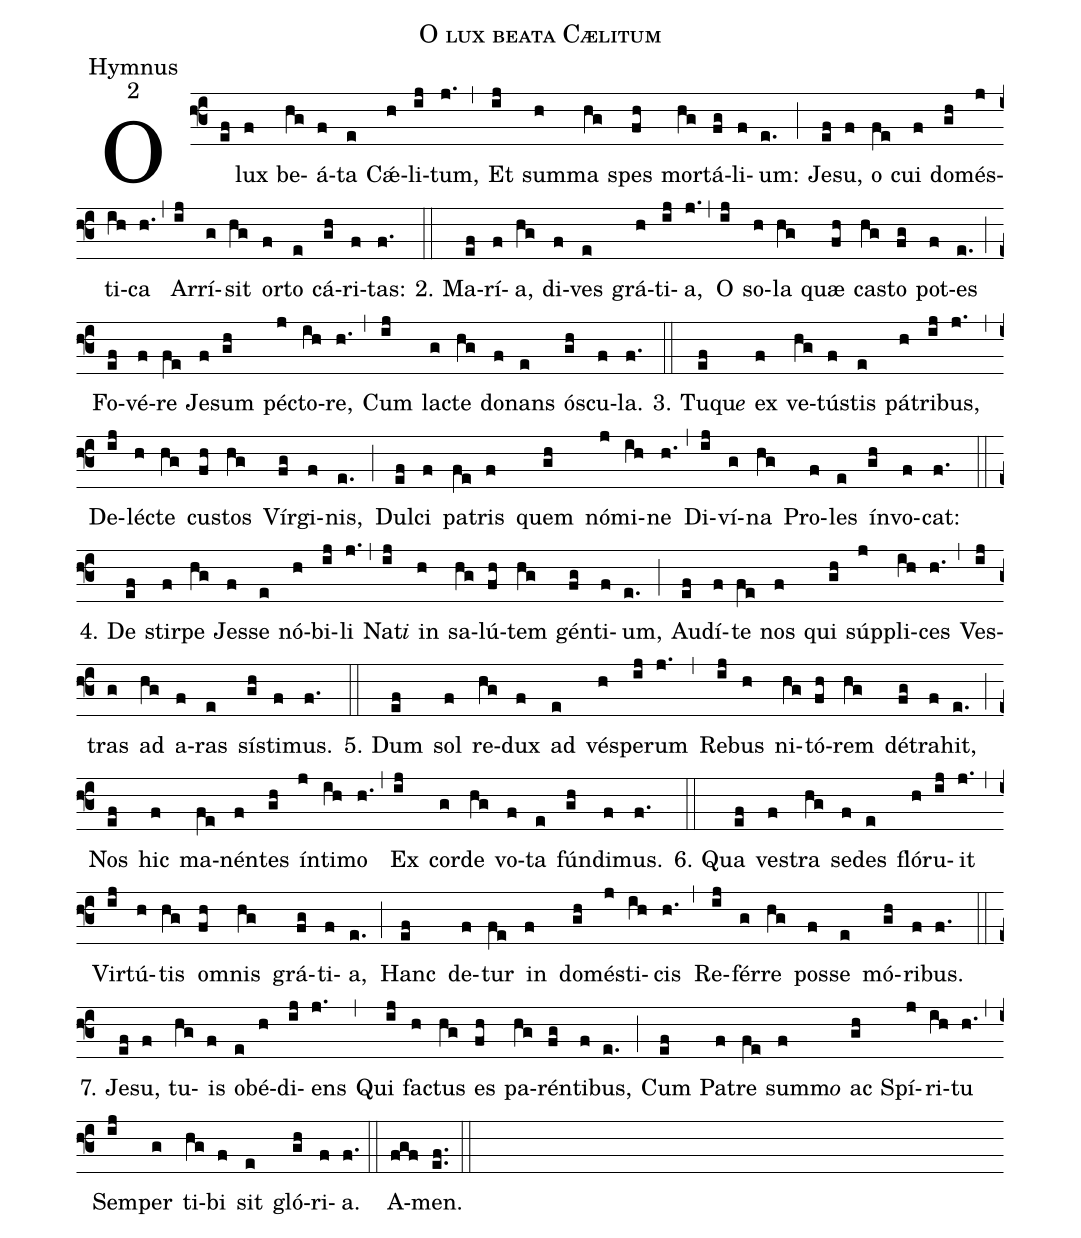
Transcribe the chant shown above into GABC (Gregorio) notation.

name: O lux beata Cælitum;
office-part: Hymnus;
mode: 2;
%%
(f3) O(ef) lux(f) be(hg)á(f)ta(e) Cǽ(h)li(ij)tum,(j.) (,) Et(ij) sum(h)ma(hg) spes(fh) mor(hg)tá(fg)li(f)um:(e.) (;) Je(ef)su,(f) o(fe) cui(f) do(gh)més(j)ti(ih)ca(h.) (,) Ar(ij)rí(g)sit(hg) or(f)to(e) cá(gh)ri(f)tas:(f.) (::)
2. Ma(ef)rí(f)a,(hg) di(f)ves(e) grá(h)ti(ij)a,(j.) (,) O(ij) so(h)la(hg) quæ(fh) cas(hg)to(fg) pot(f)es(e.) (;) Fo(ef)vé(f)re(fe) Je(f)sum(gh) péc(j)to(ih)re,(h.) (,) Cum(ij) lac(g)te(hg) do(f)nans(e) ós(gh)cu(f)la.(f.) (::)
3. T{u}qu<i>e</i>(ef) ex(f) ve(hg)tús(f)tis(e) pá(h)tri(ij)bus,(j.) (,) De(ij)léc(h)te(hg) cus(fh)tos(hg) Vír(fg)gi(f)nis,(e.) (;) Dul(ef)ci(f) pa(fe)tris(f) quem(gh) nó(j)mi(ih)ne(h.) (,) Di(ij)ví(g)na(hg) Pro(f)les(e) ín(gh)vo(f)cat:(f.) (::)
4. De(ef) stir(f)pe(hg) Jes(f)se(e) nó(h)bi(ij)li(j.) (,) N{a}t<i>i</i>(ij) in(h) sa(hg)lú(fh)tem(hg) gén(fg)ti(f)um,(e.) (;) Au(ef)dí(f)te(fe) nos(f) qui(gh) súp(j)pli(ih)ces(h.) (,) Ves(ij)tras(g) ad(hg) a(f)ras(e) sís(gh)ti(f)mus.(f.) (::)
5. Dum(ef) sol(f) re(hg)dux(f) ad(e) vés(h)pe(ij)rum(j.) (,) Re(ij)bus(h) ni(hg)tó(fh)rem(hg) dé(fg)tra(f)hit,(e.) (;) Nos(ef) hic(f) ma(fe)nén(f)tes(gh) ín(j)ti(ih)mo(h.) (,) Ex(ij) cor(g)de(hg) vo(f)ta(e) fún(gh)di(f)mus.(f.) (::)
6. Qua(ef) ves(f)tra(hg) se(f)des(e) fló(h)ru(ij)it(j.) (,) Vir(ij)tú(h)tis(hg) om(fh)nis(hg) grá(fg)ti(f)a,(e.) (;) Hanc(ef) de(f)tur(fe) in(f) do(gh)més(j)ti(ih)cis(h.) (,) Re(ij)fér(g)re(hg) pos(f)se(e) mó(gh)ri(f)bus.(f.) (::)
7. Je(ef)su,(f) tu(hg)is(f) ob(e)é(h)di(ij)ens(j.) (,) Qui(ij) fac(h)tus(hg) es(fh) pa(hg)rén(fg)ti(f)bus,(e.) (;) Cum(ef) Pa(f)tre(fe) s{u}mm<i>o</i>(f) ac(gh) Spí(j)ri(ih)tu(h.) (,) Sem(ij)per(g) ti(hg)bi(f) sit(e) gló(gh)ri(f)a.(f.) (::)
A(fgf)men.(ef..) (::)
